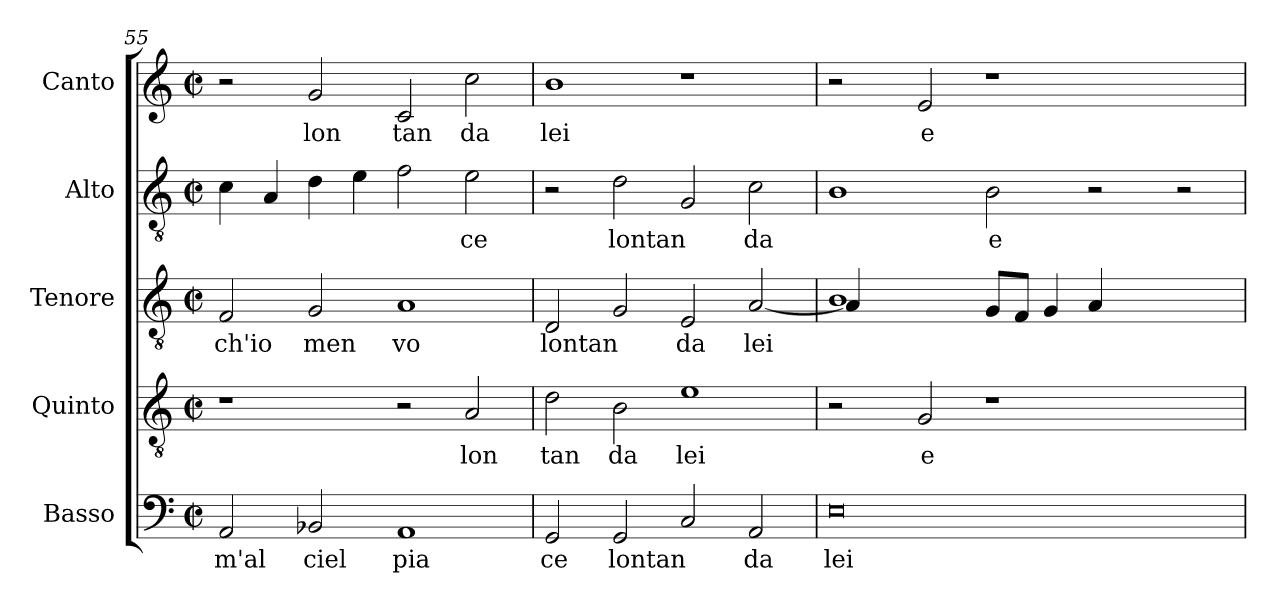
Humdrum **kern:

**kern	**text	**kern	**text	**kern	**text	**kern	**text	**kern	**text
*part5	*part5	*part4	*part4	*part3	*part3	*part2	*part2	*part1	*part1
*staff5	*staff5	*staff4	*staff4	*staff3	*staff3	*staff2	*staff2	*staff1	*staff1
*I"Basso	*	*I"Quinto	*	*I"Tenore	*	*I"Alto	*	*I"Canto	*
*clefF4	*	*clefGv2	*	*clefGv2	*	*clefGv2	*	*clefG2	*
*k[]	*	*k[]	*	*k[]	*	*k[]	*	*k[]	*
*C:	*	*C:	*	*C:	*	*C:	*	*C:	*
*M2/2	*	*M2/2	*	*M2/2	*	*M2/2	*	*M2/2	*
*met(c|)	*	*met(c|)	*	*met(c|)	*	*met(c|)	*	*met(c|)	*
=55	=55	=55	=55	=55	=55	=55	=55	=55	=55
!	!LO:LY:b:rj	!	!	!	!LO:LY:b:cj	!	!LO:LY:b:cj	!	!
2AA/	m'al	1r	.	2F/	ch'io	4c\	--	2r	.
!	!	!	!	!	!	!	!LO:LY:b:cj	!	!
.	.	.	.	.	.	4A/	--	.	.
!	!LO:LY:b:rj	!	!	!	!LO:LY:b:cj	!	!LO:LY:b:cj	!	!LO:LY:b:cj
2BB-X/	ciel	.	.	2G/	men	4d\	--	2g/	lon
!	!	!	!	!	!	!	!LO:LY:b:cj	!	!
.	.	.	.	.	.	4e\	--	.	.
!	!LO:LY:b:rj	!	!	!	!LO:LY:b:cj	!	!LO:LY:b:cj	!	!LO:LY:b:cj
1AA	pia	2r	.	1A	vo	2f\	--	2c/	tan
!	!	!	!LO:LY:b:rj	!	!	!	!LO:LY:b:cj	!	!LO:LY:b:cj
.	.	2A/	lon	.	.	2e\	-ce	2cc\	da
!!LO:PB:g=z
=56	=56	=56	=56	=56	=56	=56	=56	=56	=56
!	!LO:LY:b:rj	!	!LO:LY:b:rj	!	!LO:LY:b:cj	!	!	!	!LO:LY:b:cj
2GG/	ce	2d\	tan	2D/	lontan	2r	.	1b	lei
!	!LO:LY:b:rj	!	!LO:LY:b:rj	!	!LO:LY:b:cj	!	!LO:LY:b:cj	!	!
2GG/	lontan	2B\	da	2G/	.	2d\	lontan	.	.
!	!LO:LY:b:rj	!	!LO:LY:b:rj	!	!LO:LY:b:cj	!	!LO:LY:b:cj	!	!
2C/	.	1e	lei	2E/	da	2G/	.	1r	.
!	!LO:LY:b:rj	!	!	!	!LO:LY:b:cj	!	!LO:LY:b:cj	!	!
2AA/	da	.	.	[<2A/	lei	2c\	da	.	.
=57	=57	=57	=57	=57	=57	=57	=57	=57	=57
!	!LO:LY:b:rj	!	!	!	!LO:LY:b:cj	!	!	!	!
*	*	*	*	*^	*	*	*	*	*
0E	lei	2r	.	1B	4A/]	.	1B	.	2r	.
.	.	.	.	.	2.ryy	.	.	.	.	.
!	!	!	!LO:LY:b:rj	!	!	!	!	!	!	!LO:LY:b:cj
.	.	2G/	e	.	.	.	.	.	2e/	e
!	!	!	!	!	!	!LO:LY:b:cj	!	!LO:LY:b:cj	!	!
.	.	1r	.	8G/L	1.ryy	.	2B\	e	1r	.
!	!	!	!	!	!	!LO:LY:b:cj	!	!	!	!
.	.	.	.	8F/J	.	.	.	.	.	.
!	!	!	!	!	!	!LO:LY:b:cj	!	!	!	!
.	.	.	.	4G/	.	.	.	.	.	.
!	!	!	!	!	!	!LO:LY:b:cj	!	!	!	!
.	.	.	.	4A/	.	.	2r	.	.	.
.	.	.	.	2.ryy	.	.	.	.	.	.
2ryy	.	2ryy	.	.	.	.	2r	.	2ryy	.
*	*	*	*	*v	*v	*	*	*	*	*
=	=	=	=	=	=	=	=	=	=
*-	*-	*-	*-	*-	*-	*-	*-	*-	*-
